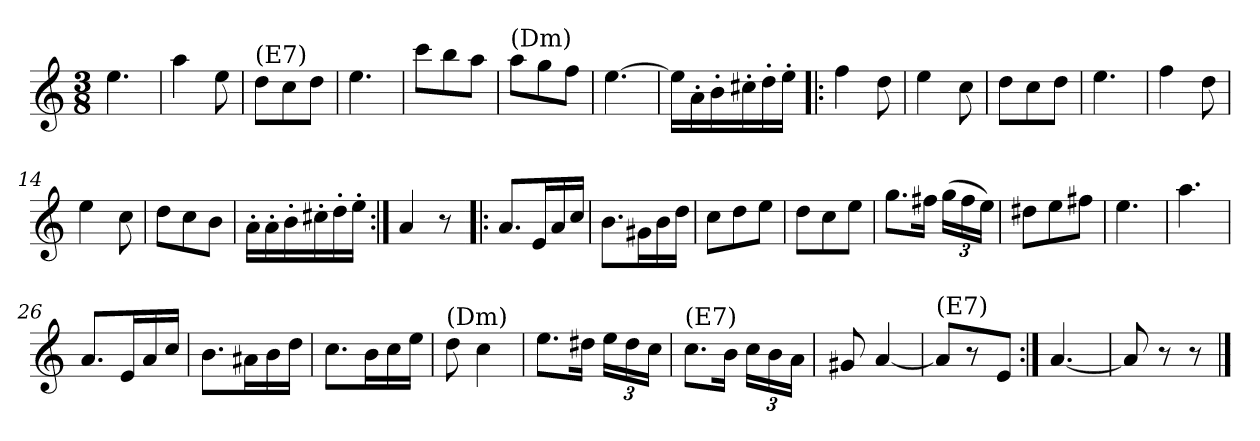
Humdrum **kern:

**kern
*part1
*staff1
*clefG2
*k[]
*M3/8
=1
4.ee\
=2
4aa\
8ee\
=3
!LO:TX:a:t=(E7)
8dd\L
8cc\
8dd\J
=4
4.ee\
=5
8ccc\L
8bb\
8aa\J
=6
!LO:TX:a:t=(Dm)
8aa\L
8gg\
8ff\J
=7
[4.ee\
=8
16ee\LL]
16a'\
16b'\
16cc#X'\
16dd'\
16ee'\JJ
=9!|:
4ff\
8dd\
=10
4ee\
8cc\
=11
8dd\L
8cc\
8dd\J
!!LO:LB:g=z
=12
4.ee\
=13
4ff\
8dd\
=14
4ee\
8cc\
=15
8dd\L
8cc\
8b\J
=16
16a'\LL
16a'\
16b'\
16cc#X'\
16dd'\
16ee'\JJ
=17:|!
4a/
8r
=18!|:
8.a/L
16e/L
16a/
16cc/JJ
=19
8.b\L
16g#X\L
16b\
16dd\JJ
=20
8cc\L
8dd\
8ee\J
=21
8dd\L
8cc\
8ee\J
=22
8.gg\L
16ff#X\Jk
*Xbrackettup
(>24gg\LL
24ff#\
24ee\JJ)
!!LO:LB:g=z
=23
8dd#X\L
8ee\
8ff#X\J
=24
4.ee\
=25
4.aa\
=26
8.a/L
16e/L
16a/
16cc/JJ
=27
8.b\L
16a#X\L
16b\
16dd\JJ
=28
8.cc\L
16b\L
16cc\
16ee\JJ
=29
!LO:TX:a:t=(Dm)
8dd\
4cc\
=30
8.ee\L
16dd#X\Jk
24ee\LL
24dd#\
24cc\JJ
=31
!LO:TX:a:t=(E7)
8.cc\L
16b\Jk
24cc\LL
24b\
24a\JJ
=32
8g#X/
[4a/
=33
!LO:TX:a:t=(E7)
8a/L]
8r
8e/J
=34:|!
[4.a/
!!LO:LB:g=z
=35
8a/]
8r
8r
==
*-
